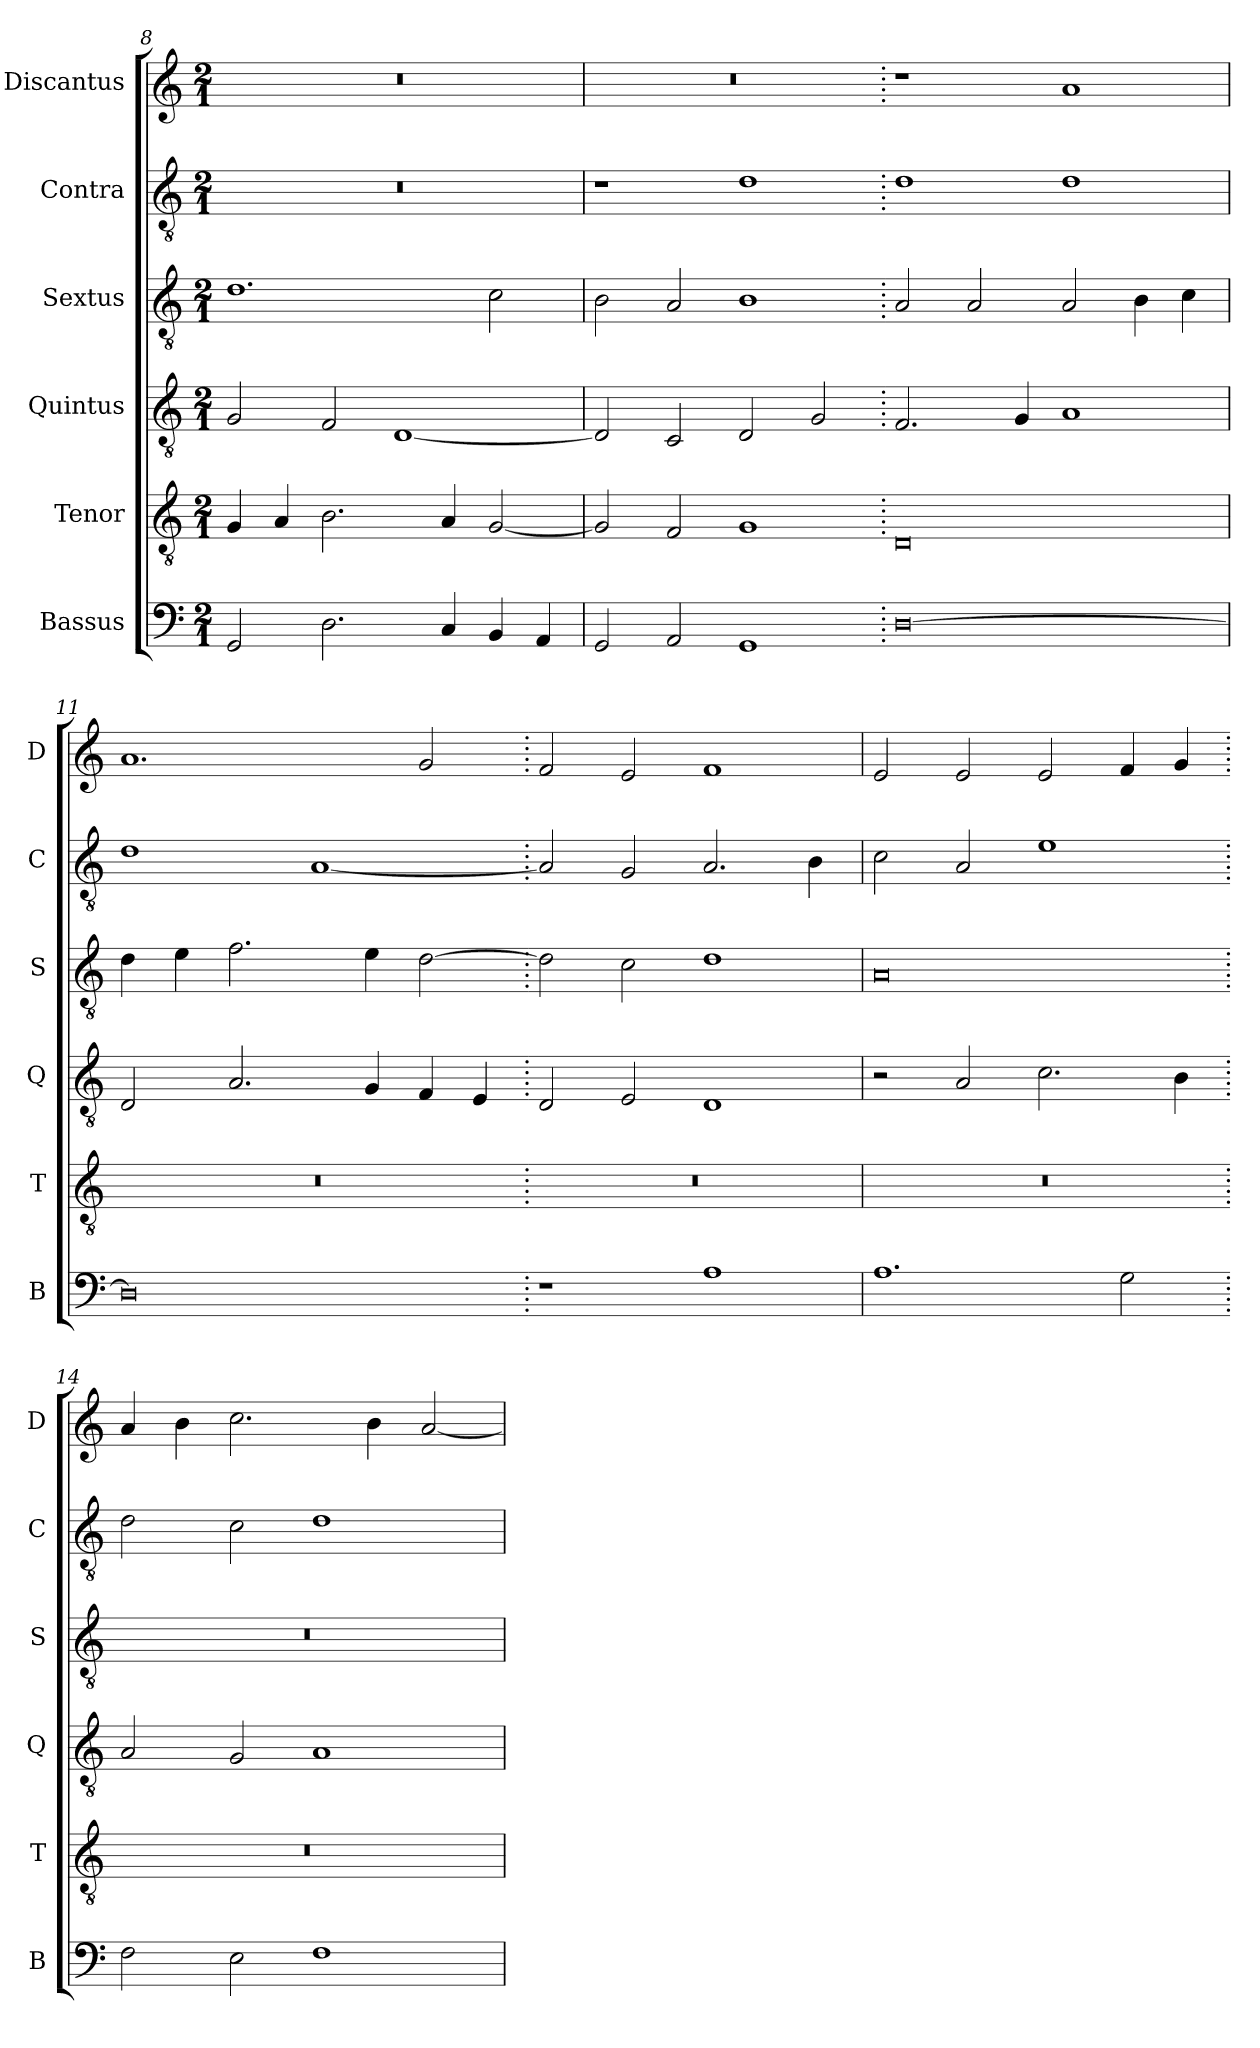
**kern	**kern	**kern	**kern	**kern	**kern
*part6	*part5	*part4	*part3	*part2	*part1
*staff6	*staff5	*staff4	*staff3	*staff2	*staff1
*I"Bassus	*I"Tenor	*I"Quintus	*I"Sextus	*I"Contra	*I"Discantus
*I'B	*I'T	*I'Q	*I'S	*I'C	*I'D
*clefF4	*clefGv2	*clefGv2	*clefGv2	*clefGv2	*clefG2
*k[]	*k[]	*k[]	*k[]	*k[]	*k[]
*M2/1	*M2/1	*M2/1	*M2/1	*M2/1	*M2/1
=8	=8	=8	=8	=8	=8
2GG/	4G/	2G/	1.d	0r	0r
.	4A/	.	.	.	.
2.D\	2.B\	2F/	.	.	.
.	.	[1D	.	.	.
4C/	4A/	.	.	.	.
4BB/	[2G/	.	2c\	.	.
4AA/	.	.	.	.	.
=9	=9	=9	=9	=9	=9
2GG/	2G/]	2D/]	2B\	1r	0r
2AA/	2F/	2C/	2A/	.	.
1GG	1G	2D/	1B	1d	.
.	.	2G/	.	.	.
=10.	=10.	=10.	=10.	=10.	=10.
[0D	0D	2.F/	2A/	1d	1r
.	.	.	2A/	.	.
.	.	4G/	.	.	.
.	.	1A	2A/	1d	1a
.	.	.	4B\	.	.
.	.	.	4c\	.	.
=11	=11	=11	=11	=11	=11
0D]	0r	2D/	4d\	1d	1.a
.	.	.	4e\	.	.
.	.	2.A/	2.f\	.	.
.	.	.	.	[1A	.
.	.	4G/	4e\	.	.
.	.	4F/	[2d\	.	2g/
.	.	4E/	.	.	.
=12.	=12.	=12.	=12.	=12.	=12.
1r	0r	2D/	2d\]	2A/]	2f/
.	.	2E/	2c\	2G/	2e/
1A	.	1D	1d	2.A/	1f
.	.	.	.	4B\	.
=13	=13	=13	=13	=13	=13
1.A	0r	2r	0A	2c\	2e/
.	.	2A/	.	2A/	2e/
.	.	2.c\	.	1e	2e/
2G\	.	.	.	.	4f/
.	.	4B\	.	.	4g/
=14.	=14.	=14.	=14.	=14.	=14.
2F\	0r	2A/	0r	2d\	4a/
.	.	.	.	.	4b\
2E\	.	2G/	.	2c\	2.cc\
1F	.	1A	.	1d	.
.	.	.	.	.	4b\
.	.	.	.	.	[2a/
=	=	=	=	=	=
*-	*-	*-	*-	*-	*-
